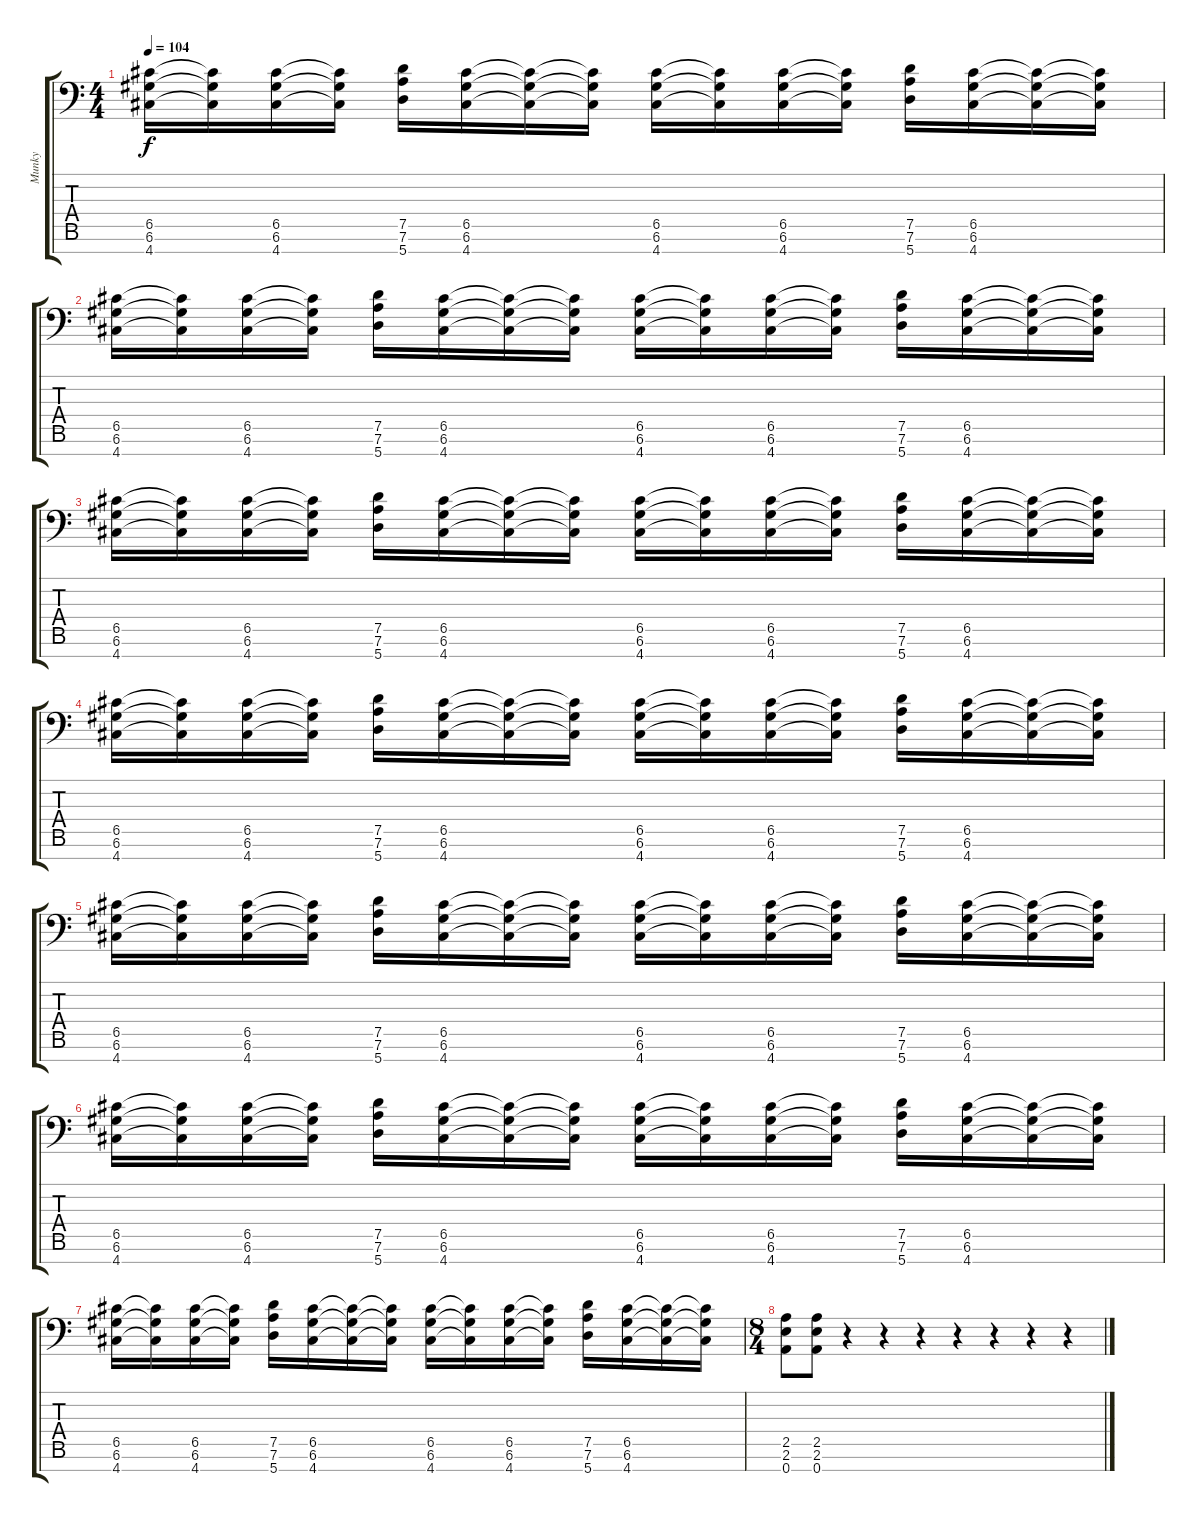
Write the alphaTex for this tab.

\track ("Munky" "Munky") {instrument distortionguitar}
\staff {score tabs}
\tuning (D4 A3 F3 C3 G2 D2 A1) {hide}
\ts (4 4)
\tempo 104
\clef f4
\ks c
(6.5 6.6 4.7).16{dy f} (6.5{t} 6.6{t} 4.7{t}).16 (6.5 6.6 4.7).16 (6.5{t} 6.6{t} 4.7{t}).16 (7.5 7.6 5.7).16 (6.5 6.6 4.7).16 (6.5{t} 6.6{t} 4.7{t}).16 (6.5{t} 6.6{t} 4.7{t}).16 (6.5 6.6 4.7).16 (6.5{t} 6.6{t} 4.7{t}).16 (6.5 6.6 4.7).16 (6.5{t} 6.6{t} 4.7{t}).16 (7.5 7.6 5.7).16 (6.5 6.6 4.7).16 (6.5{t} 6.6{t} 4.7{t}).16 (6.5{t} 6.6{t} 4.7{t}).16 |
(6.5 6.6 4.7).16 (6.5{t} 6.6{t} 4.7{t}).16 (6.5 6.6 4.7).16 (6.5{t} 6.6{t} 4.7{t}).16 (7.5 7.6 5.7).16 (6.5 6.6 4.7).16 (6.5{t} 6.6{t} 4.7{t}).16 (6.5{t} 6.6{t} 4.7{t}).16 (6.5 6.6 4.7).16 (6.5{t} 6.6{t} 4.7{t}).16 (6.5 6.6 4.7).16 (6.5{t} 6.6{t} 4.7{t}).16 (7.5 7.6 5.7).16 (6.5 6.6 4.7).16 (6.5{t} 6.6{t} 4.7{t}).16 (6.5{t} 6.6{t} 4.7{t}).16 |
(6.5 6.6 4.7).16 (6.5{t} 6.6{t} 4.7{t}).16 (6.5 6.6 4.7).16 (6.5{t} 6.6{t} 4.7{t}).16 (7.5 7.6 5.7).16 (6.5 6.6 4.7).16 (6.5{t} 6.6{t} 4.7{t}).16 (6.5{t} 6.6{t} 4.7{t}).16 (6.5 6.6 4.7).16 (6.5{t} 6.6{t} 4.7{t}).16 (6.5 6.6 4.7).16 (6.5{t} 6.6{t} 4.7{t}).16 (7.5 7.6 5.7).16 (6.5 6.6 4.7).16 (6.5{t} 6.6{t} 4.7{t}).16 (6.5{t} 6.6{t} 4.7{t}).16 |
(6.5 6.6 4.7).16 (6.5{t} 6.6{t} 4.7{t}).16 (6.5 6.6 4.7).16 (6.5{t} 6.6{t} 4.7{t}).16 (7.5 7.6 5.7).16 (6.5 6.6 4.7).16 (6.5{t} 6.6{t} 4.7{t}).16 (6.5{t} 6.6{t} 4.7{t}).16 (6.5 6.6 4.7).16 (6.5{t} 6.6{t} 4.7{t}).16 (6.5 6.6 4.7).16 (6.5{t} 6.6{t} 4.7{t}).16 (7.5 7.6 5.7).16 (6.5 6.6 4.7).16 (6.5{t} 6.6{t} 4.7{t}).16 (6.5{t} 6.6{t} 4.7{t}).16 |
(6.5 6.6 4.7).16 (6.5{t} 6.6{t} 4.7{t}).16 (6.5 6.6 4.7).16 (6.5{t} 6.6{t} 4.7{t}).16 (7.5 7.6 5.7).16 (6.5 6.6 4.7).16 (6.5{t} 6.6{t} 4.7{t}).16 (6.5{t} 6.6{t} 4.7{t}).16 (6.5 6.6 4.7).16 (6.5{t} 6.6{t} 4.7{t}).16 (6.5 6.6 4.7).16 (6.5{t} 6.6{t} 4.7{t}).16 (7.5 7.6 5.7).16 (6.5 6.6 4.7).16 (6.5{t} 6.6{t} 4.7{t}).16 (6.5{t} 6.6{t} 4.7{t}).16 |
(6.5 6.6 4.7).16 (6.5{t} 6.6{t} 4.7{t}).16 (6.5 6.6 4.7).16 (6.5{t} 6.6{t} 4.7{t}).16 (7.5 7.6 5.7).16 (6.5 6.6 4.7).16 (6.5{t} 6.6{t} 4.7{t}).16 (6.5{t} 6.6{t} 4.7{t}).16 (6.5 6.6 4.7).16 (6.5{t} 6.6{t} 4.7{t}).16 (6.5 6.6 4.7).16 (6.5{t} 6.6{t} 4.7{t}).16 (7.5 7.6 5.7).16 (6.5 6.6 4.7).16 (6.5{t} 6.6{t} 4.7{t}).16 (6.5{t} 6.6{t} 4.7{t}).16 |
(6.5 6.6 4.7).16 (6.5{t} 6.6{t} 4.7{t}).16 (6.5 6.6 4.7).16 (6.5{t} 6.6{t} 4.7{t}).16 (7.5 7.6 5.7).16 (6.5 6.6 4.7).16 (6.5{t} 6.6{t} 4.7{t}).16 (6.5{t} 6.6{t} 4.7{t}).16 (6.5 6.6 4.7).16 (6.5{t} 6.6{t} 4.7{t}).16 (6.5 6.6 4.7).16 (6.5{t} 6.6{t} 4.7{t}).16 (7.5 7.6 5.7).16 (6.5 6.6 4.7).16 (6.5{t} 6.6{t} 4.7{t}).16 (6.5{t} 6.6{t} 4.7{t}).16 |
\ts (8 4)
(2.5 2.6 0.7).8 (2.5 2.6 0.7).8 r.4 r.4 r.4 r.4 r.4 r.4 r.4
